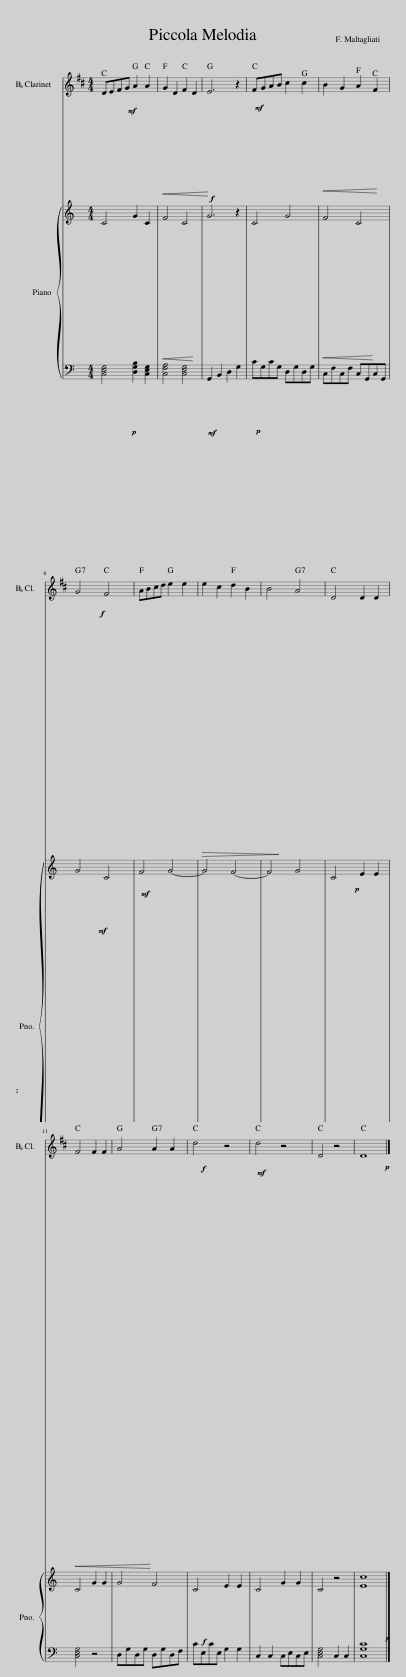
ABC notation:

X:1
%%score 1 { 2 | 3 }
L:1/8
M:4/4
I:linebreak $
K:C
V:1 treble transpose=-2
V:2 treble
V:3 bass
V:1
[K:D]!mf! DEFG A2 A2 |!<(! G2 D2 F2 D2!<)! |!f! E6 z2 |!mf! FGAB c2 c2 |!<(! B2 G2 A2 F2!<)! |$ %5
!f! G4 F4 | ABcd e2 e2 |!>(! e2 c2 d2 B2!>)! | B4 A4 | D4 D2 D2 |$ %10
!<(! F4 F2 F2!<)! | A4 A2 A2 |!f! d4 z4 |!mf! d4 z4 | D4 z4 | %15
!p! D8 |] %16
V:2
 C4 G2 C2 |!<(! F4 C4!<)! | G6 z2 | C4 G4 |!<(! F4 C4!<)! |$ %5
!mf! G4 C4 |!mf! F4 G4- |!>(! G4 F4-!>)! | F4 G4 |!p! C4 E2 E2 |$ %10
 C4 G2 G2 | G4 F4 |!f! C4 E2 E2 | C4 G2 G2 | C4 z4 | %15
!p! [Ec]8 |] %16
V:3
!p! [C,E,G,]4 [D,G,B,]2 [C,E,G,]2 | [C,F,A,]4 [C,E,G,]4 |!mf! G,,2 B,,2 D,2 G,2 |!p! CG,CG, D,G,D,G, | C,F,C,F, C,G,,C,G,, |$ %5
 D,F,D,F, C,G,,C,G,, | [C,F,A,]4 G,D,G,F, | G,D,G,F, C,F,C,F, | CA,CF, G,F,G,F, |!p! CG,E,C, G,,E,,G,,C,, |$ %10
!<(! [C,E,G,]4 z4!<)! | D,G,D,G, D,G,D,F, | CE,CE, G,2 G,2 |!mf! C,2 C,2 C,E,C,E, | [C,E,G,]4 C,2 C,2 | %15
 [C,G,C]8 |] %16
